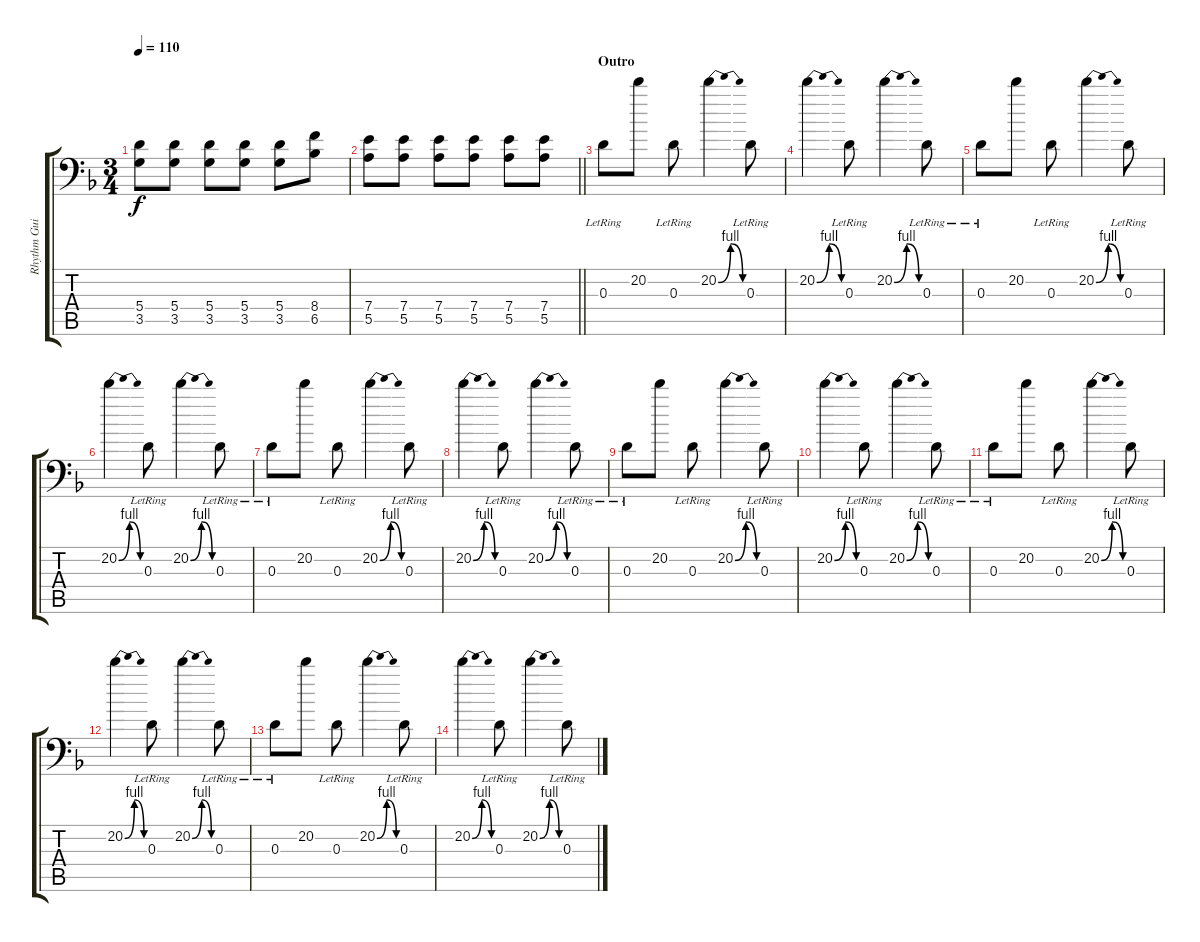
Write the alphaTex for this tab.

\track ("Rhythm Guitar" "Rhythm Gui") {instrument distortionguitar}
\staff {score tabs}
\tuning (B3 Gb3 D3 A2 E2 A1) {hide}
\ts (3 4)
\tempo 110
\clef f4
\ks dminor
(5.4 3.5).8{dy f} (5.4 3.5).8 (5.4 3.5).8 (5.4 3.5).8 (5.4 3.5).8 (8.4 6.5).8 |
\barLineRight lightlight
(7.4 5.5).8 (7.4 5.5).8 (7.4 5.5).8 (7.4 5.5).8 (7.4 5.5).8 (7.4 5.5).8 |
\section ("" "Outro")
0.3{lr}.8{instrument electricguitarclean} 20.2.8 0.3{lr}.8 20.2{be (bendrelease 0 0 15 4 30 4 60 0)}.4 0.3{lr}.8 |
20.2{be (bendrelease 0 0 16 4 30 4 60 0)}.4 0.3{lr}.8 20.2{be (bendrelease 0 0 15 4 30 4 60 0)}.4 0.3{lr}.8 |
0.3{lr}.8 20.2.8 0.3{lr}.8 20.2{be (bendrelease 0 0 15 4 30 4 60 0)}.4 0.3{lr}.8 |
20.2{be (bendrelease 0 0 16 4 30 4 60 0)}.4 0.3{lr}.8 20.2{be (bendrelease 0 0 15 4 30 4 60 0)}.4 0.3{lr}.8 |
0.3{lr}.8 20.2.8 0.3{lr}.8 20.2{be (bendrelease 0 0 15 4 30 4 60 0)}.4 0.3{lr}.8 |
20.2{be (bendrelease 0 0 16 4 30 4 60 0)}.4 0.3{lr}.8 20.2{be (bendrelease 0 0 15 4 30 4 60 0)}.4 0.3{lr}.8 |
0.3{lr}.8 20.2.8 0.3{lr}.8 20.2{be (bendrelease 0 0 15 4 30 4 60 0)}.4 0.3{lr}.8 |
20.2{be (bendrelease 0 0 16 4 30 4 60 0)}.4 0.3{lr}.8 20.2{be (bendrelease 0 0 15 4 30 4 60 0)}.4 0.3{lr}.8 |
0.3{lr}.8 20.2.8 0.3{lr}.8 20.2{be (bendrelease 0 0 15 4 30 4 60 0)}.4 0.3{lr}.8 |
20.2{be (bendrelease 0 0 16 4 30 4 60 0)}.4 0.3{lr}.8 20.2{be (bendrelease 0 0 15 4 30 4 60 0)}.4 0.3{lr}.8 |
0.3{lr}.8 20.2.8 0.3{lr}.8 20.2{be (bendrelease 0 0 15 4 30 4 60 0)}.4 0.3{lr}.8 |
20.2{be (bendrelease 0 0 16 4 30 4 60 0)}.4 0.3{lr}.8 20.2{be (bendrelease 0 0 15 4 30 4 60 0)}.4 0.3{lr}.8
